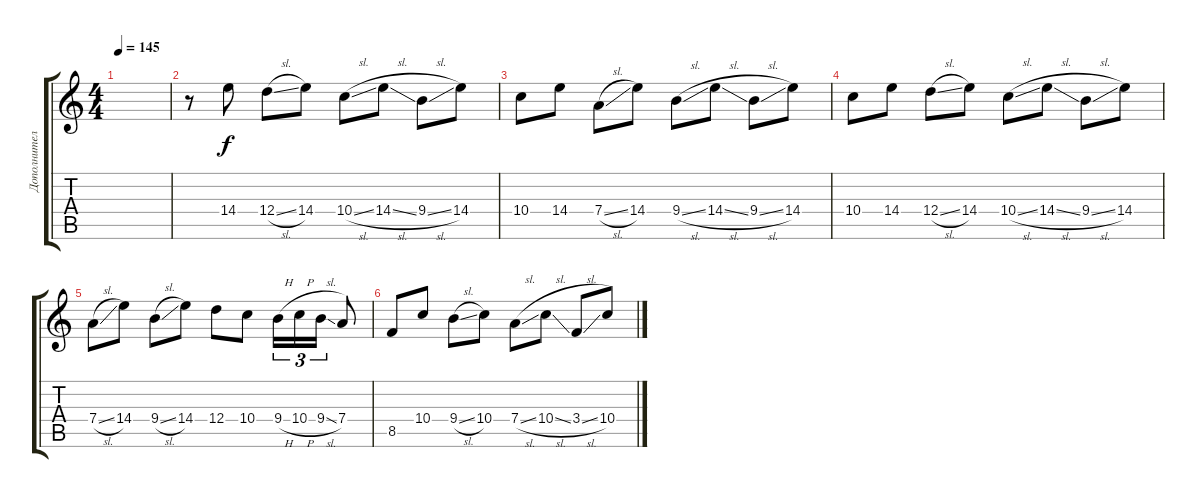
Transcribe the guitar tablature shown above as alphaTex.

\track ("Дополнительное соло" "Дополнител") {instrument distortionguitar}
\staff {score tabs}
\tuning (E4 B3 G3 D3 A2 E2) {hide}
\ts (4 4)
\tempo 145
\clef g2
\ks c
|
r.8 14.4.8 12.4{sl}.8 14.4.8 10.4{sl}.8 14.4{sl}.8 9.4{sl}.8 14.4.8 |
10.4.8 14.4.8 7.4{sl}.8 14.4.8 9.4{sl}.8 14.4{sl}.8 9.4{sl}.8 14.4.8 |
10.4.8 14.4.8 12.4{sl}.8 14.4.8 10.4{sl}.8 14.4{sl}.8 9.4{sl}.8 14.4.8 |
7.4{sl}.8 14.4.8 9.4{sl}.8 14.4.8 12.4.8 10.4.8 9.4{h}.16{tu (3 2)} 10.4{h}.16{tu (3 2)} 9.4{sl}.16{tu (3 2)} 7.4.8 |
8.5.8 10.4.8 9.4{sl}.8 10.4.8 7.4{sl}.8 10.4{sl}.8 3.4{sl}.8 10.4.8
